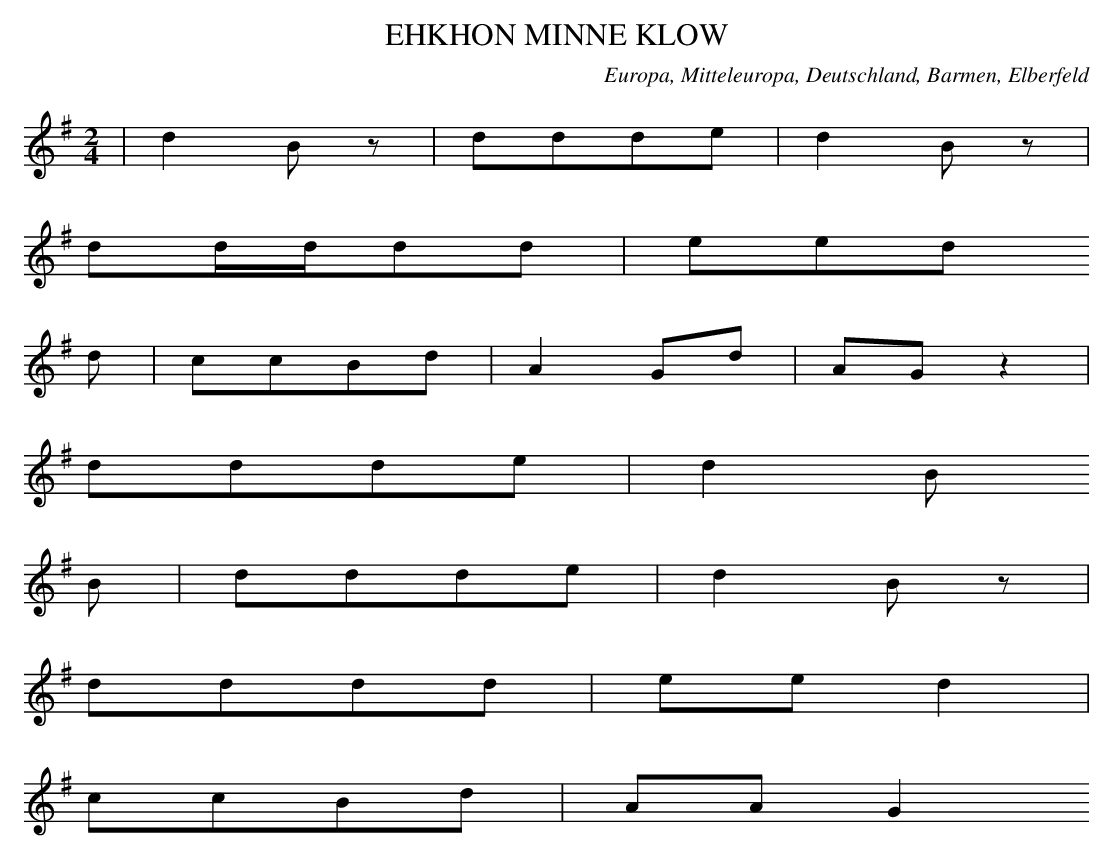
X:1
T: EHKHON MINNE KLOW
O: Europa, Mitteleuropa, Deutschland, Barmen, Elberfeld
M: 2/4
L: 1/16
K: G
 | d4B2z2 | d2d2d2e2 | d4B2z2 |
d2ddd2d2 | e2e2d2
d2 | c2c2B2d2 | A4G2d2 | A2G2z4 |
d2d2d2e2 | d4B2
B2 | d2d2d2e2 | d4B2z2 |
d2d2d2d2 | e2e2d4 |
c2c2B2d2 | A2A2G4
